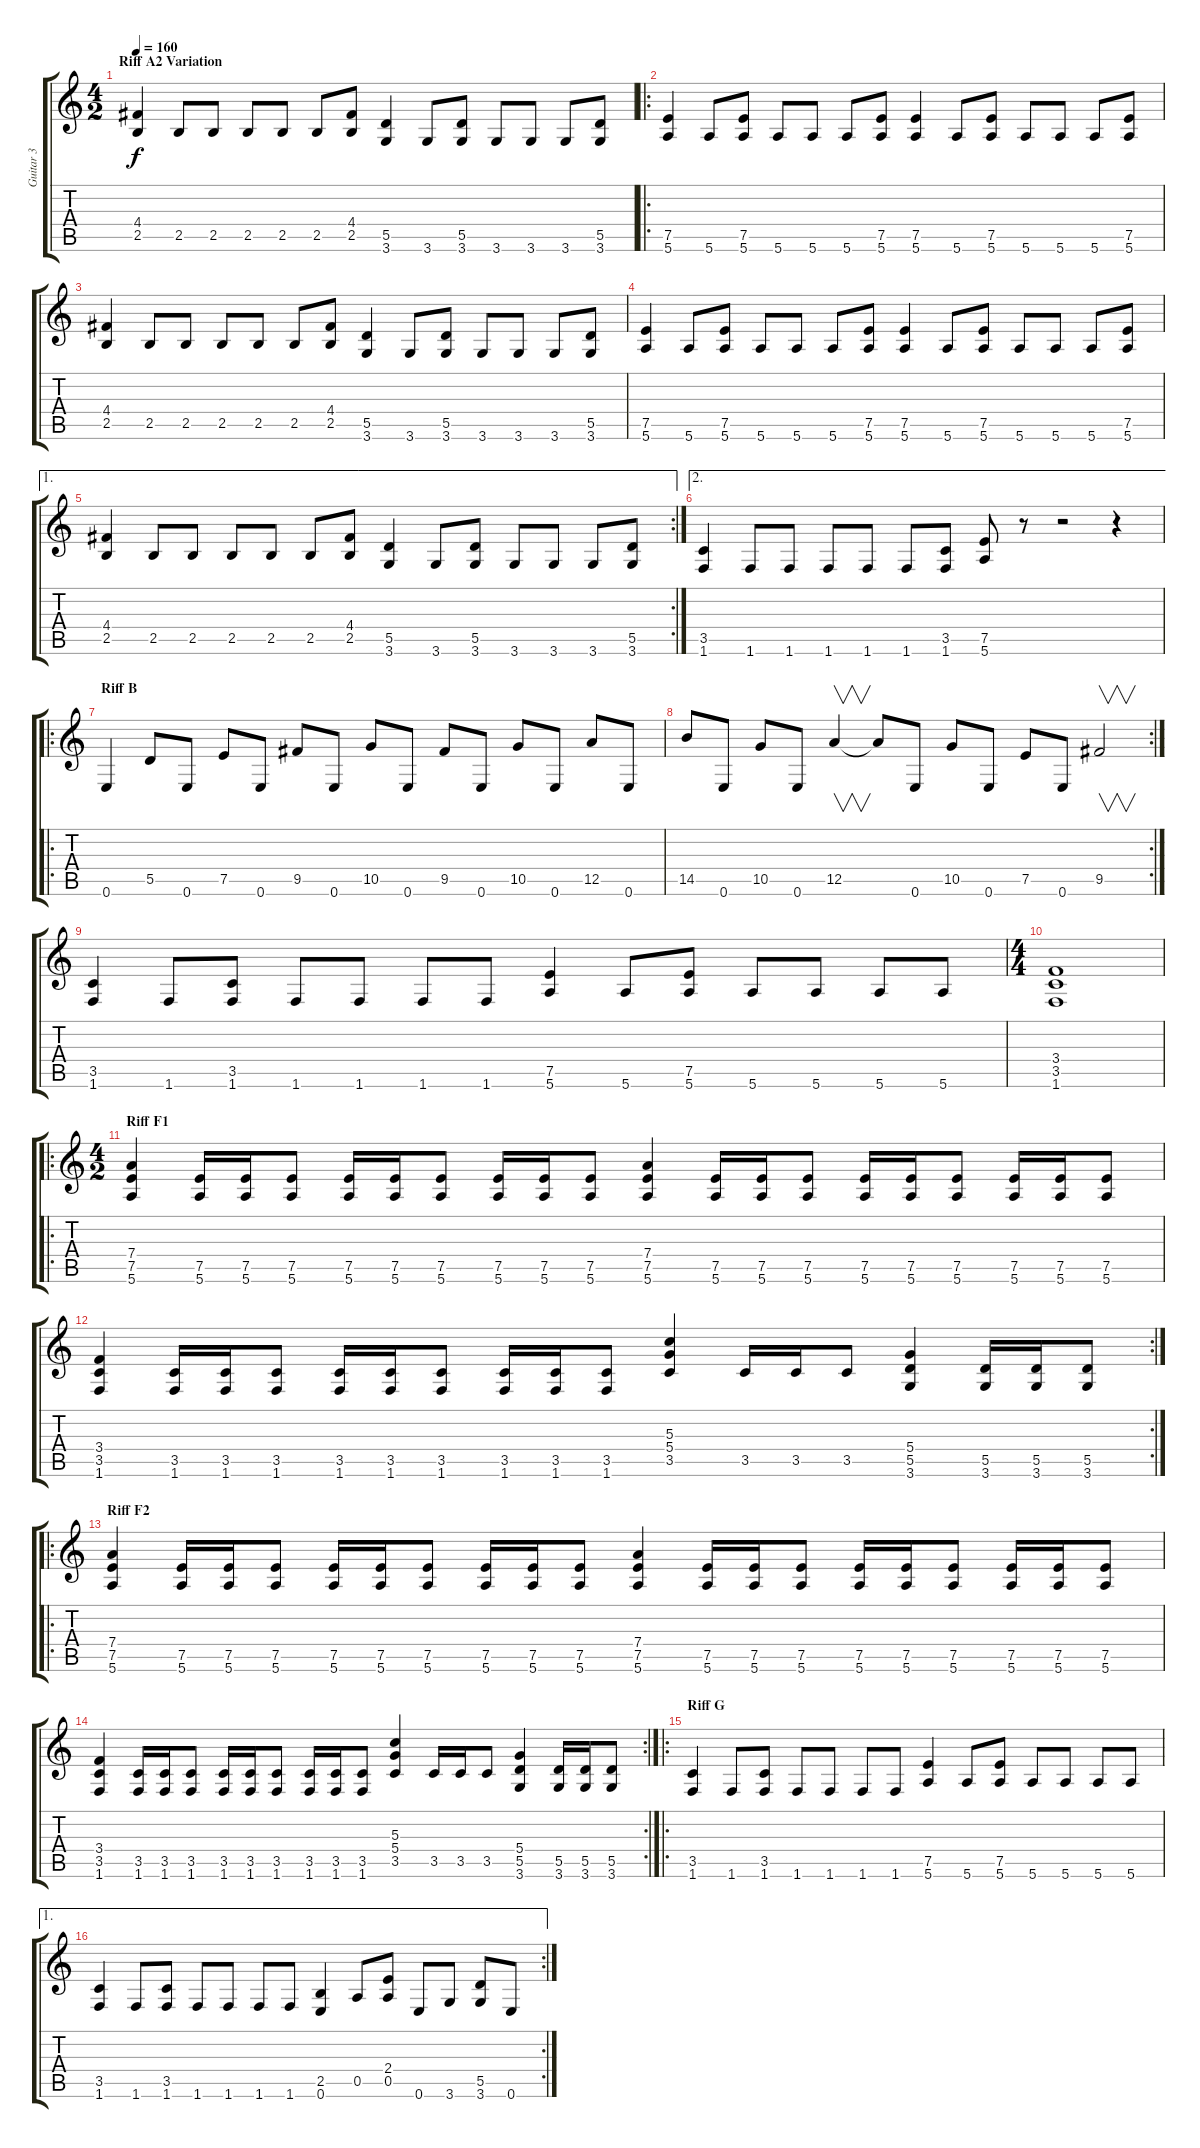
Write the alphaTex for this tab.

\track ("Guitar 3" "Guitar 3") {instrument overdrivenguitar}
\staff {score tabs}
\tuning (E4 B3 G3 D3 A2 E2) {hide}
\ts (4 2)
\section ("" "Riff A2 Variation")
\tempo 160
\clef g2
\ks c
(4.4 2.5).4{dy f} 2.5.8 2.5.8 2.5.8 2.5.8 2.5.8 (4.4 2.5).8 (5.5 3.6).4 3.6.8 (5.5 3.6).8 3.6.8 3.6.8 3.6.8 (5.5 3.6).8 |
\ro
(7.5 5.6).4 5.6.8 (7.5 5.6).8 5.6.8 5.6.8 5.6.8 (7.5 5.6).8 (7.5 5.6).4 5.6.8 (7.5 5.6).8 5.6.8 5.6.8 5.6.8 (7.5 5.6).8 |
(4.4 2.5).4 2.5.8 2.5.8 2.5.8 2.5.8 2.5.8 (4.4 2.5).8 (5.5 3.6).4 3.6.8 (5.5 3.6).8 3.6.8 3.6.8 3.6.8 (5.5 3.6).8 |
(7.5 5.6).4 5.6.8 (7.5 5.6).8 5.6.8 5.6.8 5.6.8 (7.5 5.6).8 (7.5 5.6).4 5.6.8 (7.5 5.6).8 5.6.8 5.6.8 5.6.8 (7.5 5.6).8 |
\ae 1
\rc 2
(4.4 2.5).4 2.5.8 2.5.8 2.5.8 2.5.8 2.5.8 (4.4 2.5).8 (5.5 3.6).4 3.6.8 (5.5 3.6).8 3.6.8 3.6.8 3.6.8 (5.5 3.6).8 |
\ae 2
(3.5 1.6).4 1.6.8 1.6.8 1.6.8 1.6.8 1.6.8 (3.5 1.6).8 (7.5 5.6).8 r.8 r.2 r.4 |
\ro
\section ("" "Riff B")
0.6.4 5.5.8 0.6.8 7.5.8 0.6.8 9.5.8 0.6.8 10.5.8 0.6.8 9.5.8 0.6.8 10.5.8 0.6.8 12.5.8 0.6.8 |
\rc 2
14.5.8 0.6.8 10.5.8 0.6.8 12.5.4{v} 12.5{t}.8 0.6.8 10.5.8 0.6.8 7.5.8 0.6.8 9.5.2{v} |
(3.5 1.6).4 1.6.8 (3.5 1.6).8 1.6.8 1.6.8 1.6.8 1.6.8 (7.5 5.6).4 5.6.8 (7.5 5.6).8 5.6.8 5.6.8 5.6.8 5.6.8 |
\ts (4 4)
(3.4 3.5 1.6).1 |
\ro
\ts (4 2)
\section ("" "Riff F1")
(7.4 7.5 5.6).4 (7.5 5.6).16 (7.5 5.6).16 (7.5 5.6).8 (7.5 5.6).16 (7.5 5.6).16 (7.5 5.6).8 (7.5 5.6).16 (7.5 5.6).16 (7.5 5.6).8 (7.4 7.5 5.6).4 (7.5 5.6).16 (7.5 5.6).16 (7.5 5.6).8 (7.5 5.6).16 (7.5 5.6).16 (7.5 5.6).8 (7.5 5.6).16 (7.5 5.6).16 (7.5 5.6).8 |
\rc 2
(3.4 3.5 1.6).4 (3.5 1.6).16 (3.5 1.6).16 (3.5 1.6).8 (3.5 1.6).16 (3.5 1.6).16 (3.5 1.6).8 (3.5 1.6).16 (3.5 1.6).16 (3.5 1.6).8 (5.3 5.4 3.5).4 3.5.16 3.5.16 3.5.8 (5.4 5.5 3.6).4 (5.5 3.6).16 (5.5 3.6).16 (5.5 3.6).8 |
\ro
\section ("" "Riff F2")
(7.4 7.5 5.6).4{volume 14} (7.5 5.6).16 (7.5 5.6).16 (7.5 5.6).8 (7.5 5.6).16 (7.5 5.6).16 (7.5 5.6).8 (7.5 5.6).16 (7.5 5.6).16 (7.5 5.6).8 (7.4 7.5 5.6).4 (7.5 5.6).16 (7.5 5.6).16 (7.5 5.6).8 (7.5 5.6).16 (7.5 5.6).16 (7.5 5.6).8 (7.5 5.6).16 (7.5 5.6).16 (7.5 5.6).8 |
\rc 2
(3.4 3.5 1.6).4 (3.5 1.6).16 (3.5 1.6).16 (3.5 1.6).8 (3.5 1.6).16 (3.5 1.6).16 (3.5 1.6).8 (3.5 1.6).16 (3.5 1.6).16 (3.5 1.6).8 (5.3 5.4 3.5).4 3.5.16 3.5.16 3.5.8 (5.4 5.5 3.6).4 (5.5 3.6).16 (5.5 3.6).16 (5.5 3.6).8 |
\ro
\section ("" "Riff G")
(3.5 1.6).4 1.6.8 (3.5 1.6).8 1.6.8 1.6.8 1.6.8 1.6.8 (7.5 5.6).4 5.6.8 (7.5 5.6).8 5.6.8 5.6.8 5.6.8 5.6.8 |
\ae 1
\rc 2
(3.5 1.6).4 1.6.8 (3.5 1.6).8 1.6.8 1.6.8 1.6.8 1.6.8 (2.5 0.6).4 0.5.8 (2.4 0.5).8 0.6.8 3.6.8 (5.5 3.6).8 0.6.8
